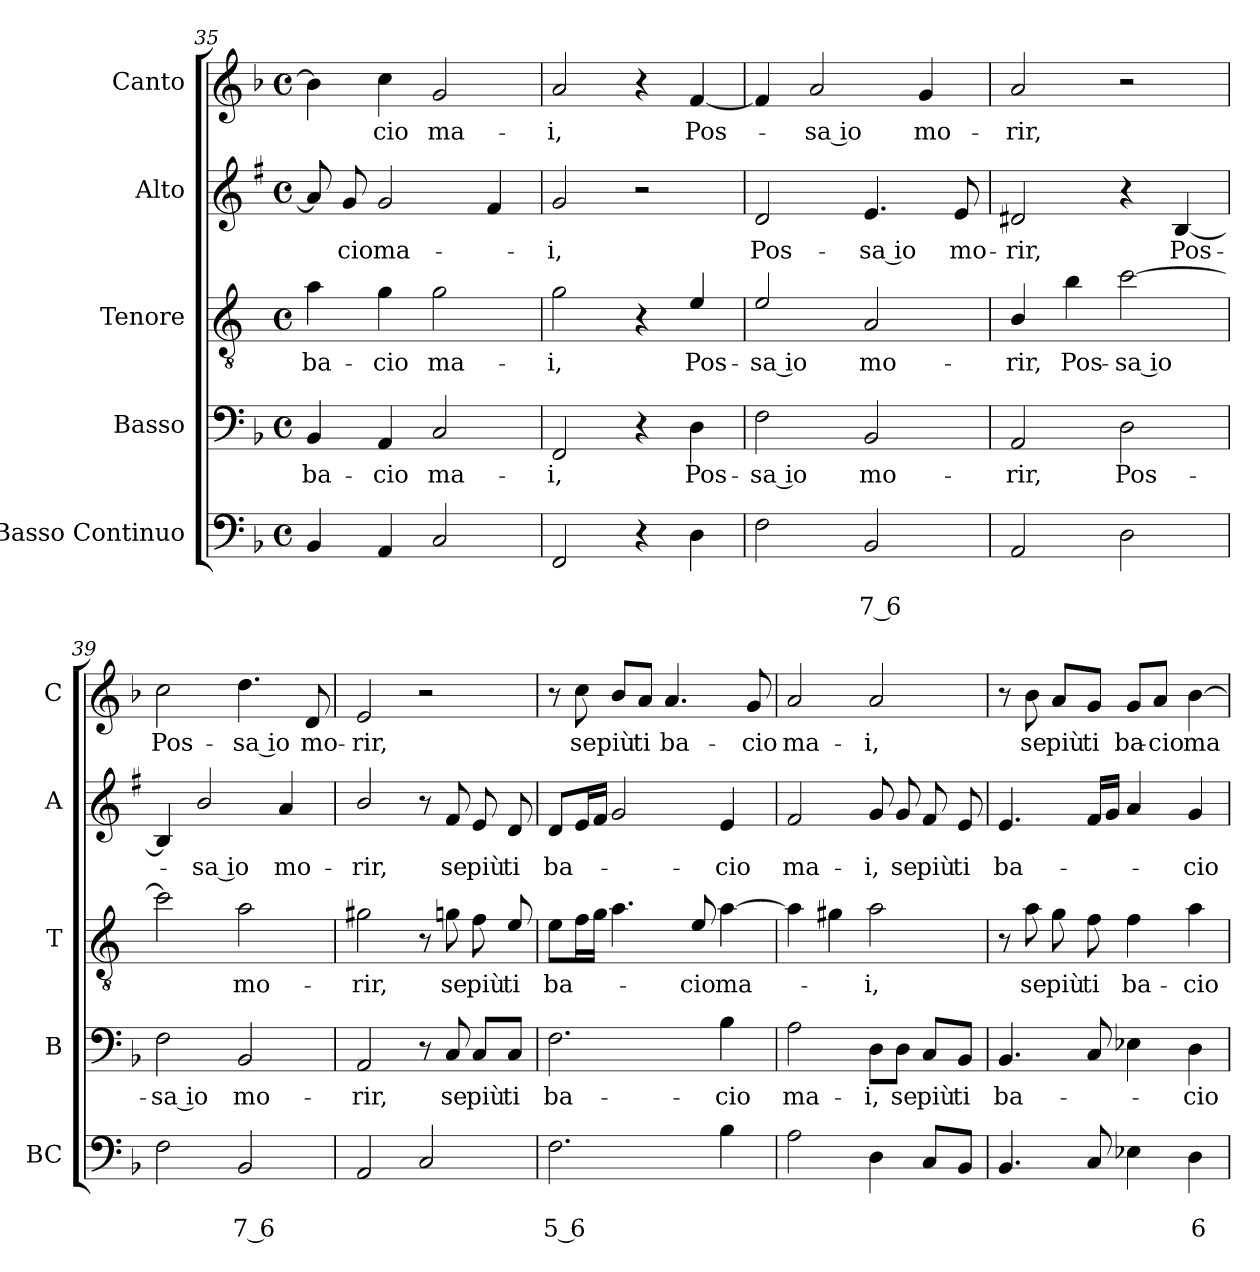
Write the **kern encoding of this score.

**kern	**text	**text	**kern	**text	**kern	**text	**kern	**text	**kern	**text
*part5	*part5	*part5	*part4	*part4	*part3	*part3	*part2	*part2	*part1	*part1
*staff5	*staff5	*staff5	*staff4	*staff4	*staff3	*staff3	*staff2	*staff2	*staff1	*staff1
*I"Basso Continuo	*	*	*I"Basso	*	*I"Tenore	*	*I"Alto	*	*I"Canto	*
*I'BC	*	*	*I'B	*	*I'T	*	*I'A	*	*I'C	*
*clefF4	*	*	*clefF4	*	*clefGv2	*	*clefG2	*	*clefG2	*
*	*	*	*	*	*ITrd4c7	*	*ITrd1c2	*	*	*
*k[b-]	*	*	*k[b-]	*	*k[b-]	*	*k[b-]	*	*k[b-]	*
*F:	*	*	*F:	*	*F:	*	*F:	*	*F:	*
*M4/4	*	*	*M4/4	*	*M4/4	*	*M4/4	*	*M4/4	*
*met(c)	*	*	*met(c)	*	*met(c)	*	*met(c)	*	*met(c)	*
=35	=35	=35	=35	=35	=35	=35	=35	=35	=35	=35
!	!	!	!	!LO:LY:b	!	!LO:LY:b	!	!	!	!
4BB-/	.	.	4BB-/	ba-	4d\	ba-	8g/]	.	4b-\]	.
!	!	!	!	!	!	!	!	!LO:LY:b	!	!
.	.	.	.	.	.	.	8f/	-cio	.	.
!	!	!	!	!LO:LY:b	!	!LO:LY:b	!	!LO:LY:b	!	!LO:LY:b
4AA/	.	.	4AA/	-cio	4c\	-cio	2f/	ma-	4cc\	-cio
!	!	!	!	!LO:LY:b	!	!LO:LY:b	!	!	!	!LO:LY:b
2C/	.	.	2C/	ma-	2c\	ma-	.	.	2g/	ma-
.	.	.	.	.	.	.	4e/	.	.	.
!!LO:LB:g=z
=36	=36	=36	=36	=36	=36	=36	=36	=36	=36	=36
!	!	!	!	!LO:LY:b	!	!LO:LY:b	!	!LO:LY:b	!	!LO:LY:b
2FF/	.	.	2FF/	-i,	2c\	-i,	2f/	-i,	2a/	-i,
4r	.	.	4r	.	4r	.	2r	.	4r	.
!	!	!	!	!LO:LY:b	!	!LO:LY:b	!	!	!	!LO:LY:b
4D\	.	.	4D\	Pos-	4A/	Pos-	.	.	[4f/	Pos-
=37	=37	=37	=37	=37	=37	=37	=37	=37	=37	=37
!	!	!	!	!LO:LY:b	!	!LO:LY:b	!	!LO:LY:b	!	!
2F\	.	.	2F\	-sa io	2A/	-sa io	2c/	Pos-	4f/]	.
!	!	!	!	!	!	!	!	!	!	!LO:LY:b
.	.	.	.	.	.	.	.	.	2a/	-sa io
!	!	!LO:LY:b	!	!LO:LY:b	!	!LO:LY:b	!	!LO:LY:b	!	!
2BB-/	.	7 6	2BB-/	mo-	2D/	mo-	4.d/	-sa io	.	.
!	!	!	!	!	!	!	!	!	!	!LO:LY:b
.	.	.	.	.	.	.	.	.	4g/	mo-
!	!	!	!	!	!	!	!	!LO:LY:b	!	!
.	.	.	.	.	.	.	8d/	mo-	.	.
=38	=38	=38	=38	=38	=38	=38	=38	=38	=38	=38
!	!	!	!	!LO:LY:b	!	!LO:LY:b	!	!LO:LY:b	!	!LO:LY:b
2AA/	.	.	2AA/	-rir,	4E/	-rir,	2c#X/	-rir,	2a/	-rir,
!	!	!	!	!	!	!LO:LY:b	!	!	!	!
.	.	.	.	.	4e\	Pos-	.	.	.	.
!	!	!	!	!LO:LY:b	!	!LO:LY:b	!	!	!	!
2D\	.	.	2D\	Pos-	[2f\	-sa io	4r	.	2r	.
!	!	!	!	!	!	!	!	!LO:LY:b	!	!
.	.	.	.	.	.	.	[4A/	Pos-	.	.
=39	=39	=39	=39	=39	=39	=39	=39	=39	=39	=39
!	!	!	!	!LO:LY:b	!	!	!	!	!	!LO:LY:b
2F\	.	.	2F\	-sa io	2f\]	.	4A/]	.	2cc\	Pos-
!	!	!	!	!	!	!	!	!LO:LY:b	!	!
.	.	.	.	.	.	.	2a/	-sa io	.	.
!	!	!LO:LY:b	!	!LO:LY:b	!	!LO:LY:b	!	!	!	!LO:LY:b
2BB-/	.	7 6	2BB-/	mo-	2d\	mo-	.	.	4.dd\	-sa io
!	!	!	!	!	!	!	!	!LO:LY:b	!	!
.	.	.	.	.	.	.	4g/	mo-	.	.
!	!	!	!	!	!	!	!	!	!	!LO:LY:b
.	.	.	.	.	.	.	.	.	8d/	mo-
=40	=40	=40	=40	=40	=40	=40	=40	=40	=40	=40
!	!	!	!	!LO:LY:b	!	!LO:LY:b	!	!LO:LY:b	!	!LO:LY:b
2AA/	.	.	2AA/	-rir,	2c#X\	-rir,	2a/	-rir,	2e/	-rir,
2C/	.	.	8r	.	8r	.	8r	.	2r	.
!	!	!	!	!LO:LY:b	!	!LO:LY:b	!	!LO:LY:b	!	!
.	.	.	8C/	se	8cn\	se	8e/	se	.	.
!	!	!	!	!LO:LY:b	!	!LO:LY:b	!	!LO:LY:b	!	!
.	.	.	8C/L	più	8B-\	più	8d/	più	.	.
!	!	!	!	!LO:LY:b	!	!LO:LY:b	!	!LO:LY:b	!	!
.	.	.	8C/J	ti	8A/	ti	8c/	ti	.	.
=41	=41	=41	=41	=41	=41	=41	=41	=41	=41	=41
!	!	!LO:LY:b	!	!LO:LY:b	!	!LO:LY:b	!	!LO:LY:b	!	!
2.F\	.	5 6	2.F\	ba-	8A\L	ba-	8c/L	ba-	8r	.
!	!	!	!	!	!	!	!	!	!	!LO:LY:b
.	.	.	.	.	16B-\L	.	16d/L	.	8cc\	se
.	.	.	.	.	16c\JJ	.	16e/JJ	.	.	.
!	!	!	!	!	!	!	!	!	!	!LO:LY:b
.	.	.	.	.	4.d\	.	2f/	.	8b-/L	più
!	!	!	!	!	!	!	!	!	!	!LO:LY:b
.	.	.	.	.	.	.	.	.	8a/J	ti
!	!	!	!	!	!	!	!	!	!	!LO:LY:b
.	.	.	.	.	.	.	.	.	4.a/	ba-
!	!	!	!	!	!	!LO:LY:b	!	!	!	!
.	.	.	.	.	8A/	-cio	.	.	.	.
!	!	!	!	!LO:LY:b	!	!LO:LY:b	!	!LO:LY:b	!	!
4B-\	.	.	4B-\	-cio	[4d\	ma-	4d/	-cio	.	.
!	!	!	!	!	!	!	!	!	!	!LO:LY:b
.	.	.	.	.	.	.	.	.	8g/	-cio
!!LO:LB:g=z
=42	=42	=42	=42	=42	=42	=42	=42	=42	=42	=42
!	!	!	!	!LO:LY:b	!	!	!	!LO:LY:b	!	!LO:LY:b
2A\	.	.	2A\	ma-	4d\]	.	2e/	ma-	2a/	ma-
.	.	.	.	.	4c#X\	.	.	.	.	.
!	!	!	!	!LO:LY:b	!	!LO:LY:b	!	!LO:LY:b	!	!LO:LY:b
4D\	.	.	8D\L	-i,	2d\	-i,	8f/	-i,	2a/	-i,
!	!	!	!	!LO:LY:b	!	!	!	!LO:LY:b	!	!
.	.	.	8D\J	se	.	.	8f/	se	.	.
!	!	!	!	!LO:LY:b	!	!	!	!LO:LY:b	!	!
8C/L	.	.	8C/L	più	.	.	8e/	più	.	.
!	!	!	!	!LO:LY:b	!	!	!	!LO:LY:b	!	!
8BB-/J	.	.	8BB-/J	ti	.	.	8d/	ti	.	.
=43	=43	=43	=43	=43	=43	=43	=43	=43	=43	=43
!	!	!	!	!LO:LY:b	!	!	!	!LO:LY:b	!	!
4.BB-/	.	.	4.BB-/	ba-	8r	.	4.d/	ba-	8r	.
!	!	!	!	!	!	!LO:LY:b	!	!	!	!LO:LY:b
.	.	.	.	.	8d\	se	.	.	8b-\	se
!	!	!	!	!	!	!LO:LY:b	!	!	!	!LO:LY:b
.	.	.	.	.	8c\	più	.	.	8a/L	più
!	!	!	!	!	!	!LO:LY:b	!	!	!	!LO:LY:b
8C/	.	.	8C/	.	8B-\	ti	16e/LL	.	8g/J	ti
.	.	.	.	.	.	.	16f/JJ	.	.	.
!	!	!	!	!	!	!LO:LY:b	!	!	!	!LO:LY:b
4E-X\	.	.	4E-X\	.	4B-\	ba-	4g/	.	8g/L	ba-
!	!	!	!	!	!	!	!	!	!	!LO:LY:b
.	.	.	.	.	.	.	.	.	8a/J	-cio
!	!	!LO:LY:b	!	!LO:LY:b	!	!LO:LY:b	!	!LO:LY:b	!	!LO:LY:b
4D\	.	6	4D\	-cio	4d\	-cio	4f/	-cio	[4b-\	ma-
=	=	=	=	=	=	=	=	=	=	=
*-	*-	*-	*-	*-	*-	*-	*-	*-	*-	*-
